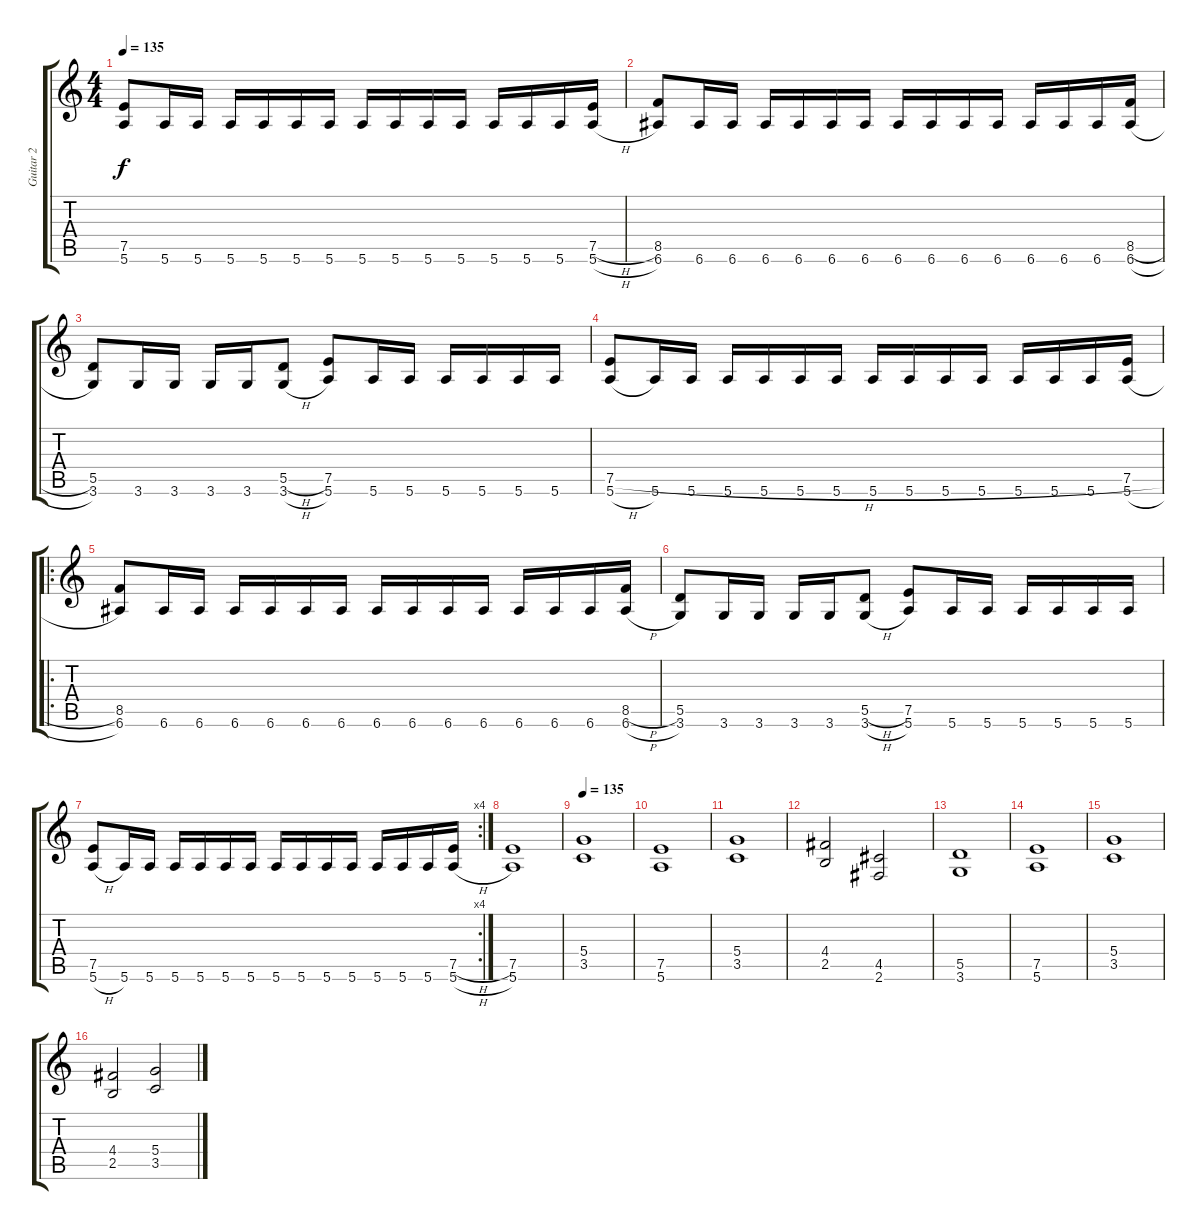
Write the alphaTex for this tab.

\track ("Guitar 2" "Guitar 2") {instrument distortionguitar}
\staff {score tabs}
\tuning (E4 B3 G3 D3 A2 E2) {hide}
\ts (4 4)
\tempo 135
\clef g2
\ks c
(7.5 5.6).8{dy f} 5.6.16 5.6.16 5.6.16 5.6.16 5.6.16 5.6.16 5.6.16 5.6.16 5.6.16 5.6.16 5.6.16 5.6.16 5.6.16 (7.5{h} 5.6{h}).16 |
(8.5 6.6).8 6.6.16 6.6.16 6.6.16 6.6.16 6.6.16 6.6.16 6.6.16 6.6.16 6.6.16 6.6.16 6.6.16 6.6.16 6.6.16 (8.5{h} 6.6{h}).16 |
(5.5 3.6).8 3.6.16 3.6.16 3.6.16 3.6.16 (5.5{h} 3.6{h}).8 (7.5 5.6).8 5.6.16 5.6.16 5.6.16 5.6.16 5.6.16 5.6.16 |
(7.5{h} 5.6{h}).8 5.6.16 5.6.16 5.6.16 5.6.16 5.6.16 5.6.16 5.6.16 5.6.16 5.6.16 5.6.16 5.6.16 5.6.16 5.6.16 (7.5{h} 5.6{h}).16 |
\ro
(8.5 6.6).8 6.6.16 6.6.16 6.6.16 6.6.16 6.6.16 6.6.16 6.6.16 6.6.16 6.6.16 6.6.16 6.6.16 6.6.16 6.6.16 (8.5{h} 6.6{h}).16 |
(5.5 3.6).8 3.6.16 3.6.16 3.6.16 3.6.16 (5.5{h} 3.6{h}).8 (7.5 5.6).8 5.6.16 5.6.16 5.6.16 5.6.16 5.6.16 5.6.16 |
\rc 4
(7.5 5.6{h}).8 5.6.16 5.6.16 5.6.16 5.6.16 5.6.16 5.6.16 5.6.16 5.6.16 5.6.16 5.6.16 5.6.16 5.6.16 5.6.16 (7.5{h} 5.6{h}).16 |
(7.5 5.6).1 |
\tempo 135
(5.4 3.5).1 |
(7.5 5.6).1 |
(5.4 3.5).1 |
(4.4 2.5).2 (4.5 2.6).2 |
(5.5 3.6).1 |
(7.5 5.6).1 |
(5.4 3.5).1 |
(4.4 2.5).2 (5.4 3.5).2
